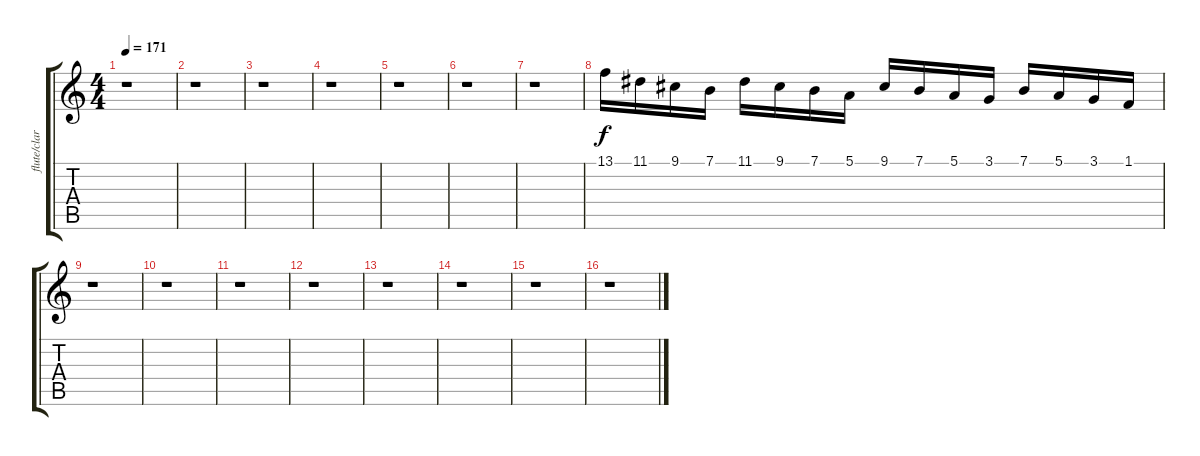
\track ("flute/clar" "flute/clar") {instrument flute}
\staff {score tabs}
\tuning (E4 B3 G3 D3 A2 E2) {hide}
\ts (4 4)
\tempo 171
\clef g2
\ks c
r.1{dy f} |
r.1 |
r.1 |
r.1 |
r.1 |
r.1 |
r.1 |
13.1.16 11.1.16 9.1.16 7.1.16 11.1.16 9.1.16 7.1.16 5.1.16 9.1.16 7.1.16 5.1.16 3.1.16 7.1.16 5.1.16 3.1.16 1.1.16 |
r.1 |
r.1 |
r.1 |
r.1 |
r.1 |
r.1 |
r.1 |
r.1
